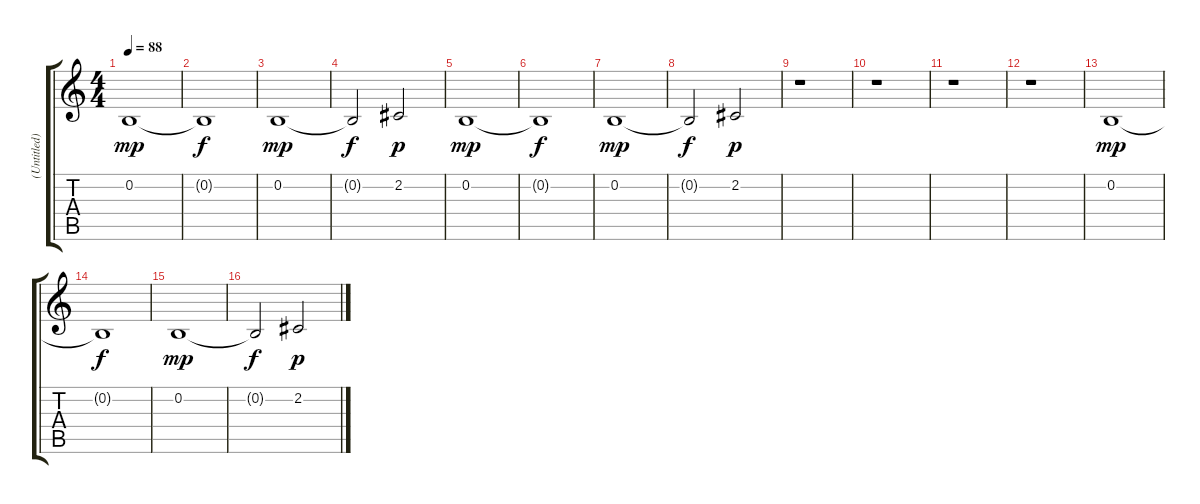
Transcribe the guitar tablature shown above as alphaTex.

\track ("(Untitled)" "(Untitled)") {instrument stringensemble1}
\staff {score tabs}
\tuning (E4 B3 G3 D3 A2 E2) {hide}
\ts (4 4)
\tempo 88
\clef g2
\ks c
0.2.1{dy mp volume 9} |
0.2{t}.1{dy f} |
0.2.1{dy mp volume 9} |
0.2{t}.2{dy f} 2.2.2{dy p volume 9} |
0.2.1{dy mp volume 9} |
0.2{t}.1{dy f} |
0.2.1{dy mp volume 9} |
0.2{t}.2{dy f} 2.2.2{dy p volume 9} |
r.1 |
r.1 |
r.1 |
r.1 |
0.2.1{dy mp volume 9} |
0.2{t}.1{dy f} |
0.2.1{dy mp volume 9} |
0.2{t}.2{dy f} 2.2.2{dy p volume 9}
